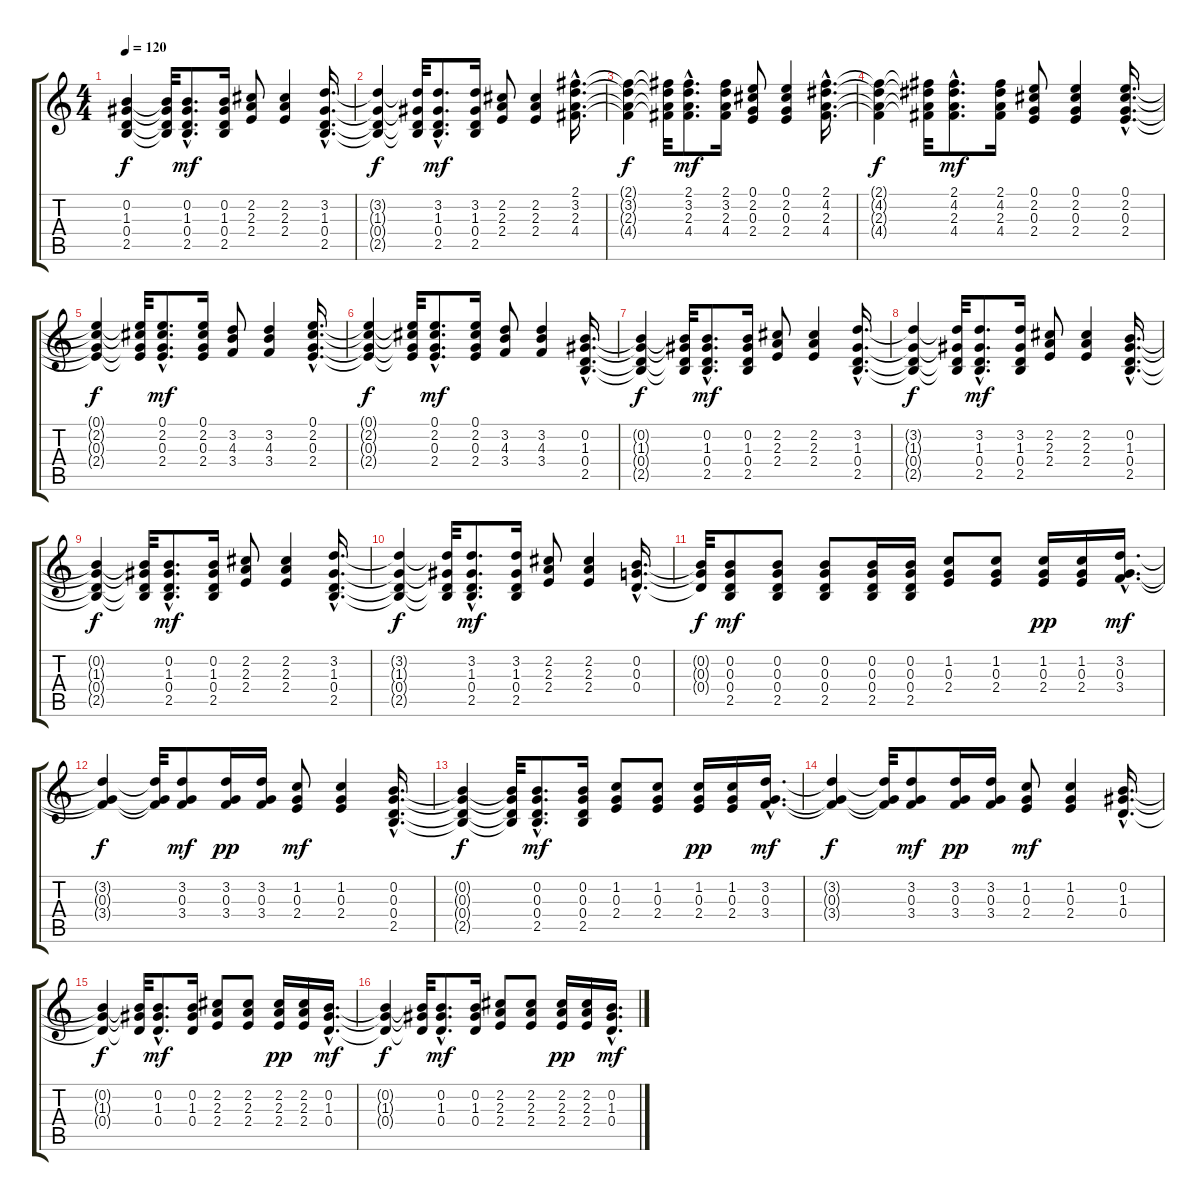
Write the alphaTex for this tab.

\track "" {instrument acousticguitarsteel}
\staff {score tabs}
\tuning (E4 B3 G3 D3 A2 E2) {hide}
\ts (4 4)
\tempo 120
\clef g2
\ks c
(0.2{t} 1.3{t} 0.4{t} 2.5{t}).4{dy f} (0.2{t} 1.3{t} 0.4{t} 2.5{t}).32 (0.2{hac} 1.3{hac} 0.4{hac} 2.5{hac}).8{d dy mf} (0.2 1.3 0.4 2.5).16 (2.2 2.3 2.4).8 (2.2 2.3 2.4).4 (3.2{hac} 1.3{hac} 0.4{hac} 2.5{hac}).16{d} |
(3.2{t} 1.3{t} 0.4{t} 2.5{t}).4{dy f} (3.2{t} 1.3{t} 0.4{t} 2.5{t}).32 (3.2{hac} 1.3{hac} 0.4{hac} 2.5{hac}).8{d dy mf} (3.2 1.3 0.4 2.5).16 (2.2 2.3 2.4).8 (2.2 2.3 2.4).4 (2.1{hac} 3.2{hac} 2.3{hac} 4.4{hac}).16{d} |
(2.1{t} 3.2{t} 2.3{t} 4.4{t}).4{dy f} (2.1{t} 3.2{t} 2.3{t} 4.4{t}).32 (2.1{hac} 3.2{hac} 2.3{hac} 4.4{hac}).8{d dy mf} (2.1 3.2 2.3 4.4).16 (0.1 2.2 0.3 2.4).8 (0.1 2.2 0.3 2.4).4 (2.1{hac} 4.2{hac} 2.3{hac} 4.4{hac}).16{d} |
(2.1{t} 4.2{t} 2.3{t} 4.4{t}).4{dy f} (2.1{t} 4.2{t} 2.3{t} 4.4{t}).32 (2.1{hac} 4.2{hac} 2.3{hac} 4.4{hac}).8{d dy mf} (2.1 4.2 2.3 4.4).16 (0.1 2.2 0.3 2.4).8 (0.1 2.2 0.3 2.4).4 (0.1{hac} 2.2{hac} 0.3{hac} 2.4{hac}).16{d} |
(0.1{t} 2.2{t} 0.3{t} 2.4{t}).4{dy f} (0.1{t} 2.2{t} 0.3{t} 2.4{t}).32 (0.1{hac} 2.2{hac} 0.3{hac} 2.4{hac}).8{d dy mf} (0.1 2.2 0.3 2.4).16 (3.2 4.3 3.4).8 (3.2 4.3 3.4).4 (0.1{hac} 2.2{hac} 0.3{hac} 2.4{hac}).16{d} |
(0.1{t} 2.2{t} 0.3{t} 2.4{t}).4{dy f} (0.1{t} 2.2{t} 0.3{t} 2.4{t}).32 (0.1{hac} 2.2{hac} 0.3{hac} 2.4{hac}).8{d dy mf} (0.1 2.2 0.3 2.4).16 (3.2 4.3 3.4).8 (3.2 4.3 3.4).4 (0.2{hac} 1.3{hac} 0.4{hac} 2.5{hac}).16{d} |
(0.2{t} 1.3{t} 0.4{t} 2.5{t}).4{dy f} (0.2{t} 1.3{t} 0.4{t} 2.5{t}).32 (0.2{hac} 1.3{hac} 0.4{hac} 2.5{hac}).8{d dy mf} (0.2 1.3 0.4 2.5).16 (2.2 2.3 2.4).8 (2.2 2.3 2.4).4 (3.2{hac} 1.3{hac} 0.4{hac} 2.5{hac}).16{d} |
(3.2{t} 1.3{t} 0.4{t} 2.5{t}).4{dy f} (3.2{t} 1.3{t} 0.4{t} 2.5{t}).32 (3.2{hac} 1.3{hac} 0.4{hac} 2.5{hac}).8{d dy mf} (3.2 1.3 0.4 2.5).16 (2.2 2.3 2.4).8 (2.2 2.3 2.4).4 (0.2{hac} 1.3{hac} 0.4{hac} 2.5{hac}).16{d} |
(0.2{t} 1.3{t} 0.4{t} 2.5{t}).4{dy f} (0.2{t} 1.3{t} 0.4{t} 2.5{t}).32 (0.2{hac} 1.3{hac} 0.4{hac} 2.5{hac}).8{d dy mf} (0.2 1.3 0.4 2.5).16 (2.2 2.3 2.4).8 (2.2 2.3 2.4).4 (3.2{hac} 1.3{hac} 0.4{hac} 2.5{hac}).16{d} |
(3.2{t} 1.3{t} 0.4{t} 2.5{t}).4{dy f} (3.2{t} 1.3{t} 0.4{t} 2.5{t}).32 (3.2{hac} 1.3{hac} 0.4{hac} 2.5{hac}).8{d dy mf} (3.2 1.3 0.4 2.5).16 (2.2 2.3 2.4).8 (2.2 2.3 2.4).4 (0.2{hac} 0.3{hac} 0.4{hac}).16{d} |
(0.2{t} 0.3{t} 0.4{t}).32{dy f} (0.2 0.3 0.4 2.5).8{dy mf} (0.2 0.3 0.4 2.5).8 (0.2 0.3 0.4 2.5).8 (0.2 0.3 0.4 2.5).16 (0.2 0.3 0.4 2.5).16 (1.2 0.3 2.4).8 (1.2 0.3 2.4).8 (1.2 0.3 2.4).16{dy pp} (1.2 0.3 2.4).16 (3.2{hac} 0.3{hac} 3.4{hac}).16{d dy mf} |
(3.2{t} 0.3{t} 3.4{t}).4{dy f} (3.2{t} 0.3{t} 3.4{t}).32 (3.2 0.3 3.4).8{dy mf} (3.2 0.3 3.4).16{dy pp} (3.2 0.3 3.4).16 (1.2 0.3 2.4).8{dy mf} (1.2 0.3 2.4).4 (0.2{hac} 0.3{hac} 0.4{hac} 2.5{hac}).16{d} |
(0.2{t} 0.3{t} 0.4{t} 2.5{t}).4{dy f} (0.2{t} 0.3{t} 0.4{t} 2.5{t}).32 (0.2{hac} 0.3{hac} 0.4{hac} 2.5{hac}).8{d dy mf} (0.2 0.3 0.4 2.5).16 (1.2 0.3 2.4).8 (1.2 0.3 2.4).8 (1.2 0.3 2.4).16{dy pp} (1.2 0.3 2.4).16 (3.2{hac} 0.3{hac} 3.4{hac}).16{d dy mf} |
(3.2{t} 0.3{t} 3.4{t}).4{dy f} (3.2{t} 0.3{t} 3.4{t}).32 (3.2 0.3 3.4).8{dy mf} (3.2 0.3 3.4).16{dy pp} (3.2 0.3 3.4).16 (1.2 0.3 2.4).8{dy mf} (1.2 0.3 2.4).4 (0.2{hac} 1.3{hac} 0.4{hac}).16{d} |
(0.2{t} 1.3{t} 0.4{t}).4{dy f} (0.2{t} 1.3{t} 0.4{t}).32 (0.2{hac} 1.3{hac} 0.4{hac}).8{d dy mf} (0.2 1.3 0.4).16 (2.2 2.3 2.4).8 (2.2 2.3 2.4).8 (2.2 2.3 2.4).16{dy pp} (2.2 2.3 2.4).16 (0.2{hac} 1.3{hac} 0.4{hac}).16{d dy mf} |
(0.2{t} 1.3{t} 0.4{t}).4{dy f} (0.2{t} 1.3{t} 0.4{t}).32 (0.2{hac} 1.3{hac} 0.4{hac}).8{d dy mf} (0.2 1.3 0.4).16 (2.2 2.3 2.4).8 (2.2 2.3 2.4).8 (2.2 2.3 2.4).16{dy pp} (2.2 2.3 2.4).16 (0.2{hac} 1.3{hac} 0.4{hac}).16{d dy mf}
